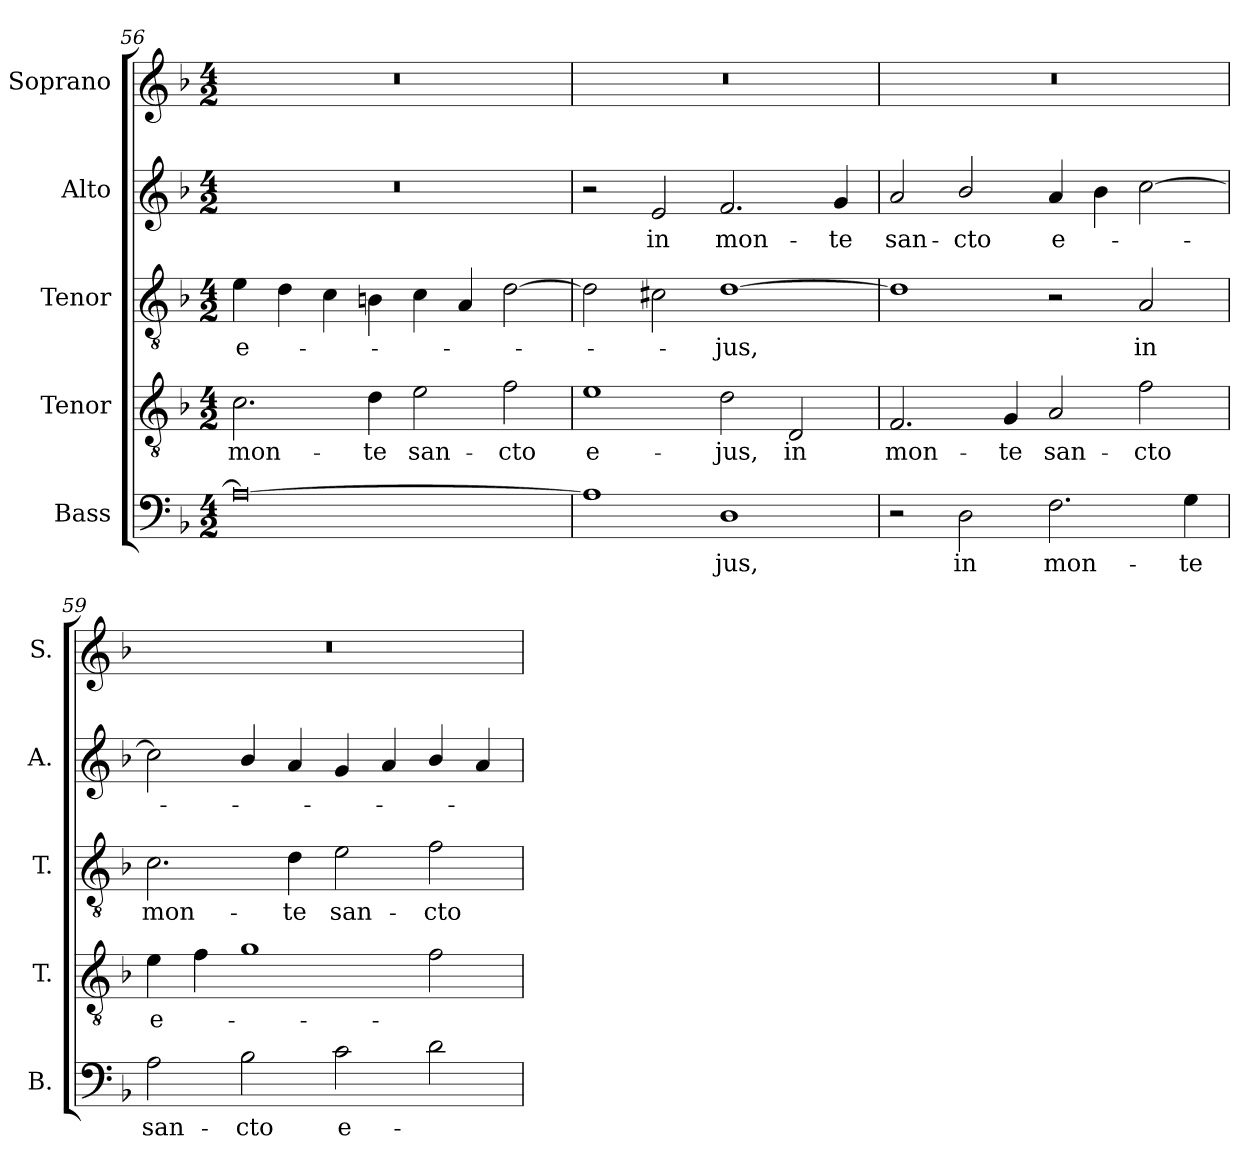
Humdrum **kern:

**kern	**text	**kern	**text	**kern	**text	**kern	**text	**kern
*part5	*part5	*part4	*part4	*part3	*part3	*part2	*part2	*part1
*staff5	*staff5	*staff4	*staff4	*staff3	*staff3	*staff2	*staff2	*staff1
*I"Bass	*	*I"Tenor	*	*I"Tenor	*	*I"Alto	*	*I"Soprano
*I'B.	*	*I'T.	*	*I'T.	*	*I'A.	*	*I'S.
*clefF4	*	*clefGv2	*	*clefGv2	*	*clefG2	*	*clefG2
*	*	*ITrd7c12	*	*ITrd7c12	*	*	*	*
*k[b-]	*	*k[b-]	*	*k[b-]	*	*k[b-]	*	*k[b-]
*F:	*	*F:	*	*F:	*	*F:	*	*F:
*M4/2	*	*M4/2	*	*M4/2	*	*M4/2	*	*M4/2
=56	=56	=56	=56	=56	=56	=56	=56	=56
!	!	!	!LO:LY:b:color=#000000	!	!	!	!	!
!	!	!	!	!	!LO:LY:b:color=#000000	!LO:N:vis=1	!	!LO:N:vis=1
0Ai_	.	2.Ci\	mon-	4Ei\	e-	0r	.	0r
.	.	.	.	4Di\	.	.	.	.
.	.	.	.	4Ci\	.	.	.	.
!	!	!	!LO:LY:b:color=#000000	!	!	!	!	!
.	.	4Di\	-te	4BBni\	.	.	.	.
!	!	!	!LO:LY:b:color=#000000	!	!	!	!	!
.	.	2Ei\	san-	4Ci\	.	.	.	.
.	.	.	.	4AAi/	.	.	.	.
!	!	!	!LO:LY:b:color=#000000	!	!	!	!	!
.	.	2Fi\	-cto	[2Di\	.	.	.	.
=57	=57	=57	=57	=57	=57	=57	=57	=57
!	!	!	!LO:LY:b:color=#000000	!	!	!	!	!LO:N:vis=1
1Ai]	.	1Ei	e-	2Di\]	.	2r	.	0r
!	!	!	!	!	!	!	!LO:LY:b:color=#000000	!
.	.	.	.	2C#Xi\	.	2ei/	in	.
!	!LO:LY:b:color=#000000	!	!	!	!	!	!	!
!	!	!	!LO:LY:b:color=#000000	!	!	!	!	!
!	!	!	!	!	!LO:LY:b:color=#000000	!	!	!
!	!	!	!	!	!	!	!LO:LY:b:color=#000000	!
1Di	-jus,	2Di\	-jus,	[1Di	-jus,	2.fi/	mon-	.
!	!	!	!LO:LY:b:color=#000000	!	!	!	!	!
.	.	2DDi/	in	.	.	.	.	.
!	!	!	!	!	!	!	!LO:LY:b:color=#000000	!
.	.	.	.	.	.	4gi/	-te	.
!!LO:PB:g=z
=58	=58	=58	=58	=58	=58	=58	=58	=58
!	!	!	!LO:LY:b:color=#000000	!	!	!	!	!
!	!	!	!	!	!	!	!LO:LY:b:color=#000000	!LO:N:vis=1
2r	.	2.FFi/	mon-	1Di]	.	2ai/	san-	0r
!	!LO:LY:b:color=#000000	!	!	!	!	!	!	!
!	!	!	!	!	!	!	!LO:LY:b:color=#000000	!
2Di\	in	.	.	.	.	2b-i/	-cto	.
!	!	!	!LO:LY:b:color=#000000	!	!	!	!	!
.	.	4GGi/	-te	.	.	.	.	.
!	!LO:LY:b:color=#000000	!	!	!	!	!	!	!
!	!	!	!LO:LY:b:color=#000000	!	!	!	!	!
!	!	!	!	!	!	!	!LO:LY:b:color=#000000	!
2.Fi\	mon-	2AAi/	san-	2r	.	4ai/	e-	.
.	.	.	.	.	.	4b-i\	.	.
!	!	!	!LO:LY:b:color=#000000	!	!	!	!	!
!	!	!	!	!	!LO:LY:b:color=#000000	!	!	!
.	.	2Fi\	-cto	2AAi/	in	[2cci\	.	.
!	!LO:LY:b:color=#000000	!	!	!	!	!	!	!
4Gi\	-te	.	.	.	.	.	.	.
=59	=59	=59	=59	=59	=59	=59	=59	=59
!	!LO:LY:b:color=#000000	!	!	!	!	!	!	!
!	!	!	!LO:LY:b:color=#000000	!	!	!	!	!
!	!	!	!	!	!LO:LY:b:color=#000000	!	!	!LO:N:vis=1
2Ai\	san-	4Ei\	e-	2.Ci\	mon-	2cci\]	.	0r
.	.	4Fi\	.	.	.	.	.	.
!	!LO:LY:b:color=#000000	!	!	!	!	!	!	!
2B-i\	-cto	1Gi	.	.	.	4b-i/	.	.
!	!	!	!	!	!LO:LY:b:color=#000000	!	!	!
.	.	.	.	4Di\	-te	4ai/	.	.
!	!LO:LY:b:color=#000000	!	!	!	!	!	!	!
!	!	!	!	!	!LO:LY:b:color=#000000	!	!	!
2ci\	e-	.	.	2Ei\	san-	4gi/	.	.
.	.	.	.	.	.	4ai/	.	.
!	!	!	!	!	!LO:LY:b:color=#000000	!	!	!
2di\	.	2Fi\	.	2Fi\	-cto	4b-i/	.	.
.	.	.	.	.	.	4ai/	.	.
=	=	=	=	=	=	=	=	=
*-	*-	*-	*-	*-	*-	*-	*-	*-
